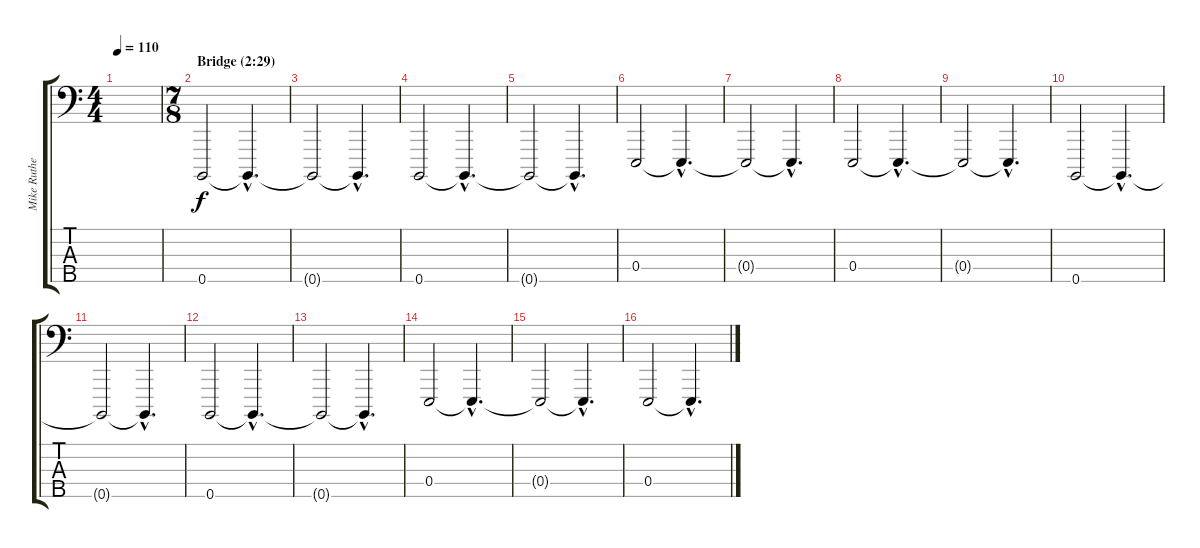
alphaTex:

\track ("Mike Rutherford (bass pedal)" "Mike Ruthe") {instrument lead2sawtooth}
\staff {score tabs}
\tuning (G2 D2 A1 E1 B0) {hide}
\ts (4 4)
\tempo 110
\clef f4
\ks c
|
\ts (7 8)
\section ("" "Bridge (2:29)")
0.5.2 0.5{hac t}.4{d} |
0.5{t}.2 0.5{hac t}.4{d} |
0.5.2 0.5{hac t}.4{d} |
0.5{t}.2 0.5{hac t}.4{d} |
0.4.2 0.4{hac t}.4{d} |
0.4{t}.2 0.4{hac t}.4{d} |
0.4.2 0.4{hac t}.4{d} |
0.4{t}.2 0.4{hac t}.4{d} |
0.5.2 0.5{hac t}.4{d} |
0.5{t}.2 0.5{hac t}.4{d} |
0.5.2 0.5{hac t}.4{d} |
0.5{t}.2 0.5{hac t}.4{d} |
0.4.2 0.4{hac t}.4{d} |
0.4{t}.2 0.4{hac t}.4{d} |
0.4.2 0.4{hac t}.4{d}
